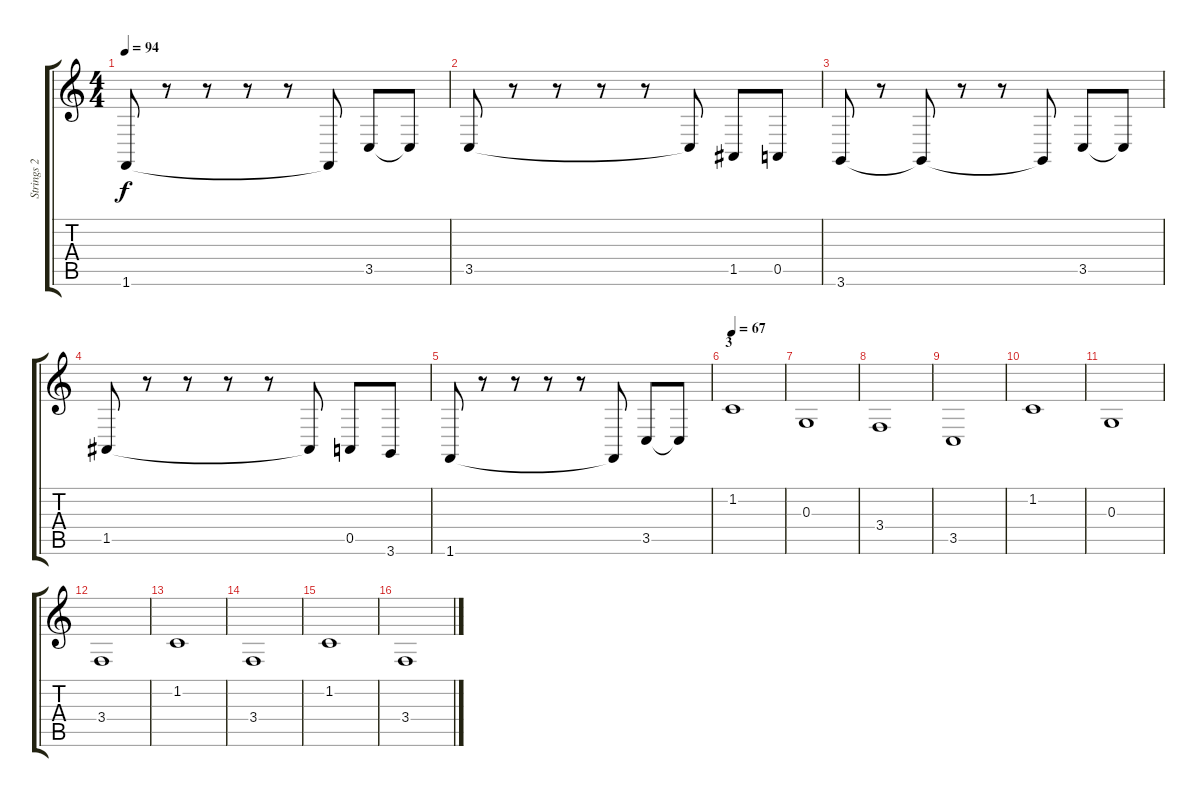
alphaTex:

\track ("Strings 2" "Strings 2") {instrument tremolostrings}
\staff {score tabs}
\tuning (E4 B3 G3 D3 A2 E2) {hide}
\ts (4 4)
\tempo 94
\clef g2
\ks c
1.6.8{dy f} r.8 r.8 r.8 r.8 1.6{t}.8 3.5.8 3.5{t}.8 |
3.5.8 r.8 r.8 r.8 r.8 3.5{t}.8 1.5.8 0.5.8 |
3.6.8 r.8 3.6{t}.8 r.8 r.8 3.6{t}.8 3.5.8 3.5{t}.8 |
1.5.8 r.8 r.8 r.8 r.8 1.5{t}.8 0.5.8 3.6.8 |
1.6.8 r.8 r.8 r.8 r.8 1.6{t}.8 3.5.8 3.5{t}.8 |
\section ("" "3")
\tempo 67
1.2.1{volume 9 instrument choiraahs} |
0.3.1 |
3.4.1 |
3.5.1 |
1.2.1{volume 9 instrument choiraahs} |
0.3.1 |
3.4.1 |
1.2.1 |
3.4.1 |
1.2.1 |
3.4.1
